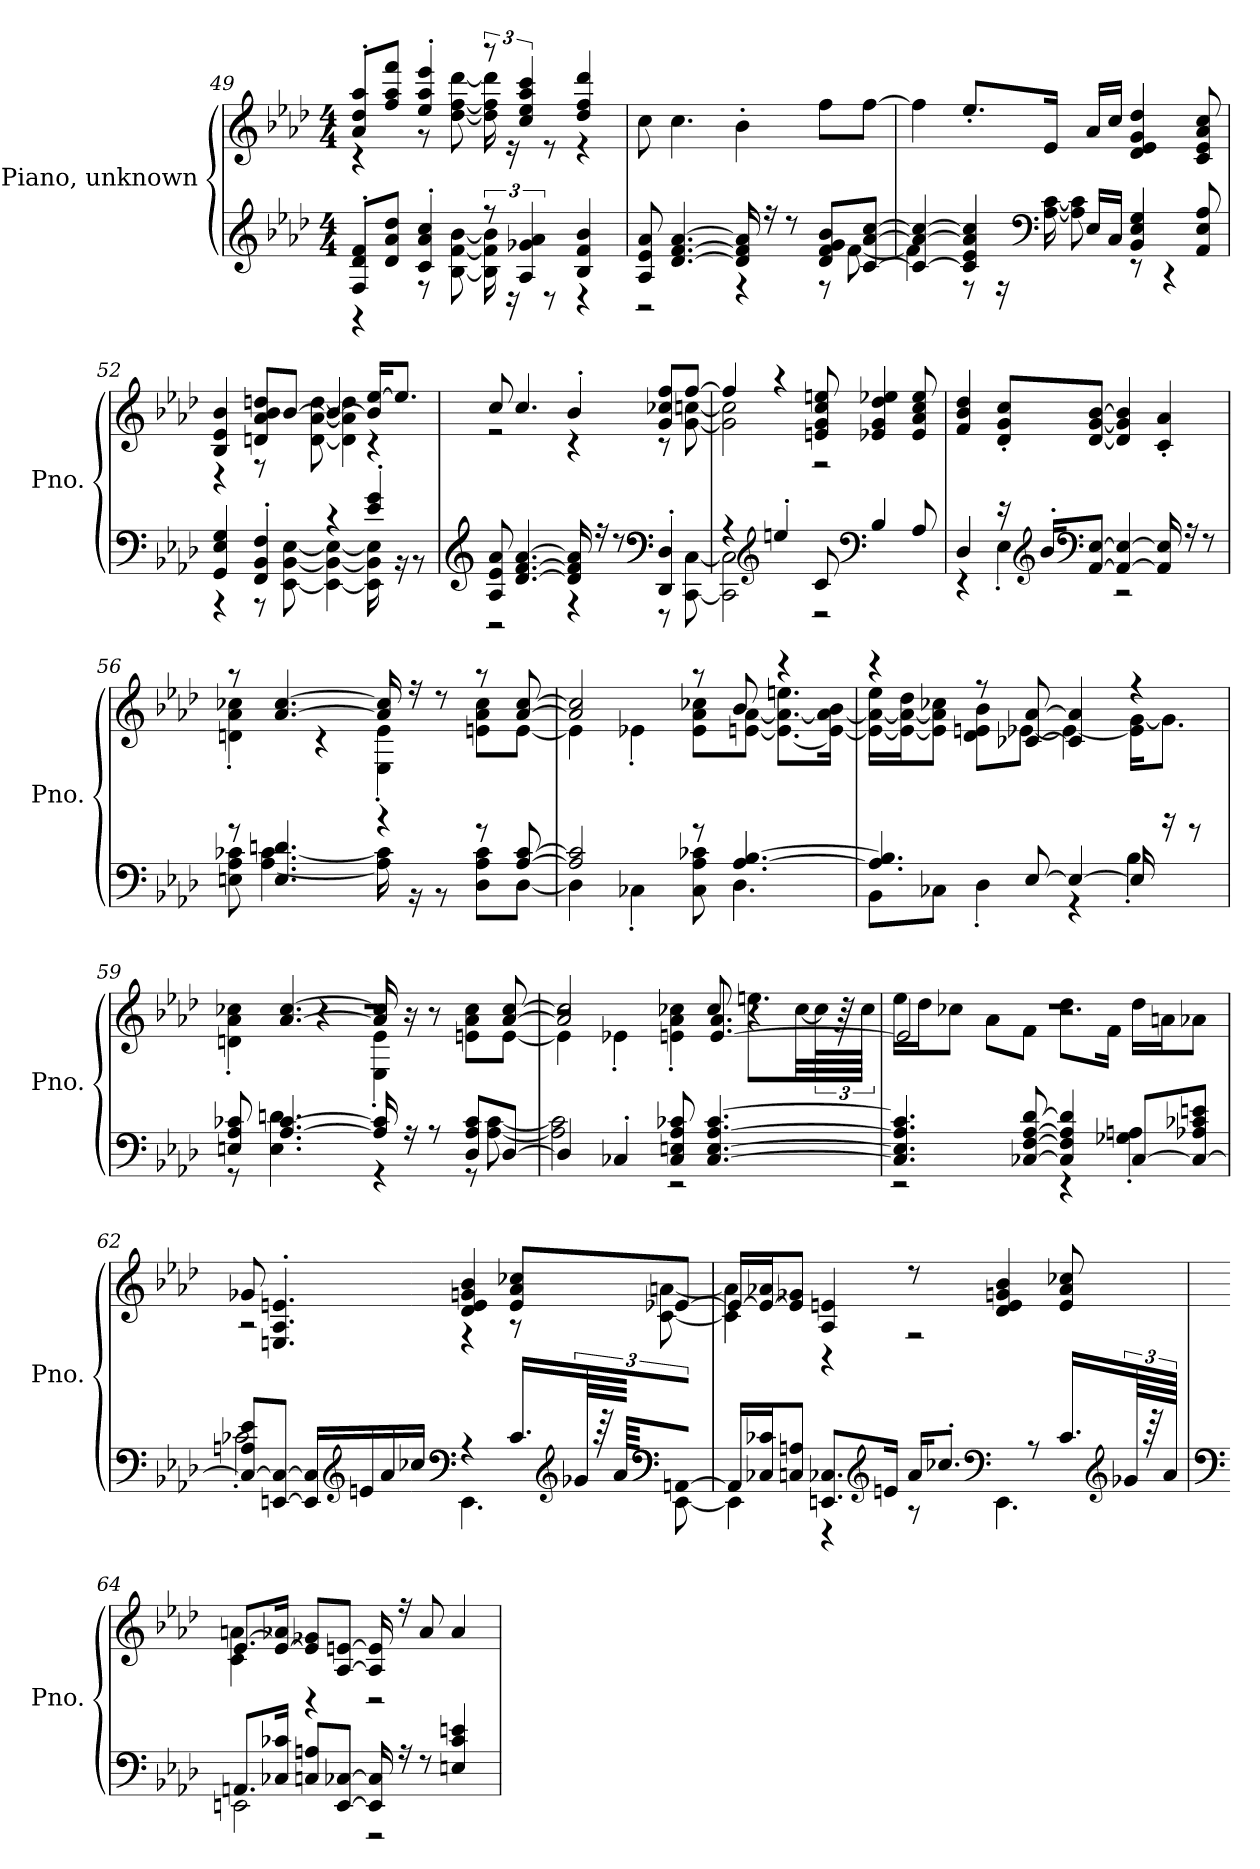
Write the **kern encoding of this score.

**kern	**kern
*part1	*part1
*staff2	*staff1
*I"Piano, unknown	*
*I'Pno.	*
*clefG2	*clefG2
*k[b-e-a-d-]	*k[b-e-a-d-]
*M4/4	*M4/4
=49	=49
*^	*^
8F/' 8d-/' 8f/'L	4r	8a-/' 8dd-/' 8aa-/'L	4r
8d-/ 8a-/ 8dd-/J	.	8ff/ 8aa-/ 8fff/J	.
4c/' 4a-/' 4cc/'	8r	4ee-/' 4aa-/' 4eee-/'	8r
.	[8B-\ [8f\ [8b-\	.	[8dd-\ [8ff\ [8ddd-\
12r	16B-\] 16f\] 16b-\]	12r	16dd-\] 16ff\] 16ddd-\]
.	16r	.	16r
6A-/ 6g-X/ 6a-/	.	6cc/ 6ee-/ 6aa-/ 6ccc/	.
.	8r	.	8r
4B-/ 4f/ 4b-/	4r	4dd-/ 4ff/ 4ddd-/	4r
*	*	*v	*v
!!LO:LB:g=z
=50	=50	=50
8A-/ 8e-/ 8a-/	2r	8cc\
[4.d-/ [4.f/ [4.a-/	.	4.cc\
16d-/] 16f/] 16a-/]	4r	4b-'\
16r	.	.
8r	.	.
8d-/ 8f/ 8g/ 8b-/L	8r	8ff\L
[8c/ [8a-/ [8cc/J	[8f\	[8ff\J
=51	=51	=51
4c/_ 4a-/_ 4cc/_	4f\]	4ff\]
4c/] 4e-/ 4a-/] 4cc/]	8r	8.ee-'/L
.	16r	.
*clefF4	*	*
.	[16A-\ [16c\	16e-/Jk
16E-/LL	8A-\] 8c\]	16a-/LL
16C/JJ	.	16cc/JJ
4BB-/ 4E-/ 4G/	8r	4d-/ 4e-/ 4g/ 4dd-/
.	4r	.
8AA-/ 8E-/ 8A-/	.	8c/ 8e-/ 8a-/ 8cc/
=52	=52	=52
*	*	*^
4GG/ 4E-/ 4G/	4r	4B-/ 4e-/ 4b-/	4r
4FF/' 4BB-/' 4F/'	8r	8dn/ 8a-/ 8b-/ 8ddn/L	8r
.	[8EE-\ [8BB-\ [8E-\	[8b-/J	[8d\ [8a-\ [8dd\
4r	4EE-\_ 4BB-\_ 4E-\_	4b-/_	4d\] 4a-\] 4dd\]
4e-/' 4g/'	16EE-\] 16BB-\] 16E-\]	16b-/] [16ee-/KL	4r
.	16r	8.ee-/J]	.
.	8r	.	.
!!LO:LB:g=z	!!
=53	=53	=53	=53
*clefG2	*	*	*
8A-/ 8e-/ 8a-/	2r	8cc/	2r
[4.d-/ [4.f/ [4.a-/	.	4.cc/	.
16d-/] 16f/] 16a-/]	4r	4b-'/	4r
16r	.	.	.
8r	.	.	.
*clefF4	*	*	*
4DD-/' 4D-/'	8r	8g/ 8cc-X/ 8ff/L	8r
.	[8CC\ [8C\	[8ff/J	[8g\ [8ccn\
=54	=54	=54	=54
4r	2CC\] 2C\]	4ff/]	2g\] 2cc\]
*clefG2	*	*	*
4een'/	.	4r	.
8c/	2r	8en/ 8g/ 8cc/ 8een/	2r
*clefF4	*	*	*
4B-/	.	4e-X/ 4g/ 4dd-/ 4ee-X/	.
8A-/	.	8e-/ 8a-/ 8cc/ 8ee-/	.
*	*	*v	*v
=55	=55	=55
4D-/	4r	4f/ 4b-/ 4dd-/
16r	4E-'\	8d-/' 8g/' 8cc/'L
*clefG2	*	*
16b-'/KL	.	.
*clefF4	*	*
[8AA-/ [8E-/J	.	[8d-/ [8g/ [8b-/J
4AA-/_ 4E-/_	2r	4d-/] 4g/] 4b-/]
16AA-/] 16E-/]	.	4c/' 4a-/'
16r	.	.
8r	.	.
!!LO:LB:g=z
=56	=56	=56
*	*	*^
8r	8En\ 8A-\ 8c-X\	8r	4dn\' 4a-\' 4cc-X\'
4.E/ 4.dn/	[4.A-\ [4.c-\	[4.a-/ [4.cc-/	.
.	.	.	4r
4r	16A-\] 16c-\]	16a-/] 16cc-/]	4E-\' 4e-\'
.	16r	16r	.
.	8r	8r	.
8r	8D-\ 8A-\ 8c-\L	8r	8en\ 8a-\ 8cc-\L
[8A-/ [8c-/	[8D-\J	[8a-/ [8cc-/	[8e\J
=57	=57	=57	=57
2A-/] 2c-/]	4D-\]	2a-/] 2cc-/]	4e\]
.	4C-X'\	.	4e-X'\
8r	8C-\ 8A-\ 8c-X\	8r	8e-\ 8a-\ 8cc-X\L
[4.A-/ [4.B-/	4.D-\	8b-/	[8en\ [8a-\J
.	.	4r	8.e\_ 8.a-\_ 8.een\L
.	.	.	16e\_ 16a-\_ 16b-\Jk
=58	=58	=58	=58
4.A-/] 4.B-/]	8BB-\L	4r	16e\_ 16a-\_ 16ee-\LL
.	.	.	16e\_ 16a-\_ 16dd-\J
.	8C-X\J	.	8e\] 8a-\] 8cc-X\J
.	4D-'\	8r	8d-\ 8en\ 8b-\L
[8E-/	.	[8c-X/ [8a-/	[8e-X\J
4E-/_	4r	4c-/] 4a-/]	4e-\_
16E-/]	4B-'\	4r	16e-\] [16g\KL
16r	.	.	8.g\J]
8r	.	.	.
!!LO:LB:g=z
=59	=59	=59	=59
*	*	*	*^
8En/ 8A-/ 8c-X/	8r	1r	4dn\' 4a-\' 4cc-X\'	8r
[4.A-/ [4.c-/	4.E\ 4.dn\	.	.	[4.a-/ [4.cc-/
.	.	.	4r	.
16A-/] 16c-/]	4r	.	4E-\' 4e-\'	16a-/] 16cc-/]
16r	.	.	.	16r
8r	.	.	.	8r
8D-/ 8A-/ 8c-/L	8r	.	8en\ 8a-\ 8cc-\L	8r
[8D-/J	[8A-\ [8c-\	.	[8e\J	[8a-/ [8cc-/
=60	=60	=60	=60	=60
4D-/]	2A-\] 2c-\]	2r	4e\]	2a-/] 2cc-/]
4C-X'/	.	.	4e-X'\	.
8C-/ 8En/ 8A-/ 8c-X/	2r	8r	4en\' 4a-\' 4cc-X\'	8r
[4.C-/ [4.E/ [4.A-/ [4.c-/	.	8cc-/	.	[4.e/ 4.a-/
.	.	4r	8.een\L	.
.	.	.	[32cc-\LL	.
.	.	.	96cc-\JJJk]	.
.	.	.	96r	.
.	.	.	96cc-\	.
!!LO:LB:g=z	!!	!!
=61	=61	=61	=61	=61
4.C-/] 4.E/] 4.A-/] 4.c-/]	2r	1r	16ee-\LL	2e/]
.	.	.	16dd-\J	.
.	.	.	8cc-X\J	.
.	.	.	8a-\L	.
[8C-X/ [8F/ [8A-/ [8d-/	.	.	8f\J	.
4C-/] 4F/] 4A-/] 4d-/]	4r	.	8.dd-\L	2r
.	.	.	16f\Jk	.
[8C-/L	4G-X\' 4An\'	.	16dd-\LL	.
.	.	.	16an\J	.
8C-/_ 8A-X/ 8c-X/ 8en/J	.	.	8a-X\J	.
*	*	*	*v	*v
=62	=62	=62	=62
8C-/_ 8An/ 8e-/L	2c-X'\	8g-X/	2r
[8EEn/ 8C-/_J	.	4.En/' 4.A-/' 4.en/'	.
16EE/] 16C-/]LL	.	.	.
*clefG2	*	*	*
16en/	.	.	.
16a-/	.	.	.
16cc-X/JJ	.	.	.
*clefF4	*	*	*
4r	4.EE\	4d-/ 4e/ 4gn/ 4b-/	4r
16.c-/LL	.	8e/ 8a-/ 8cc-X/L	8r
*clefG2	*	*	*
96g-X/JJkk	.	.	.
96r	.	.	.
96a-/KKKL	.	.	.
*clefF4	*	*	*
[8AAn/J	[8EE\	[8e-X/J	[8c\ [8an\
!!LO:PB:g=z	!!
=63	=63	=63	=63
16AA/LL]	4EE\]	16e-/LL_	4c\] 4a\]
16C-X/ 16c-X/J	.	16e-/_ 16a-X/J	.
8Cn/ 8An/J	.	8e-/] 8g-X/J	.
8.EEn/ 8.C-X/L	4r	4A-/ 4en/	4r
*clefG2	*	*	*
16en/Jk	.	.	.
16a-/KL	8r	8r	2r
8.cc-X'/J	.	.	.
*clefF4	*	*	*
.	4.EE\	4d-/ 4e/ 4gn/ 4b-/	.
8r	.	.	.
16.c-/LL	.	8e/ 8a-/ 8cc-X/	.
*clefG2	*	*	*
96g-X/JJkk	.	.	.
96r	.	.	.
96a-/	.	.	.
=64	=64	=64	=64
*clefF4	*	*	*
8.AAn/L	2EEn\	[8.e-/L	4c\ 4an\
16C-X/ 16c-X/Jk	.	16e-/_ 16a-X/Jk	.
8Cn/ 8An/L	.	8e-/] 8g-X/L	4r
[8EE/ [8C-X/J	.	[8A-/ [8en/J	.
16EE/] 16C-/]	2r	16A-/] 16e/]	2r
16r	.	16r	.
8r	.	8a-/	.
4En/ 4c-/ 4en/	.	4a-/	.
*v	*v	*	*
*	*v	*v
=	=
*-	*-
